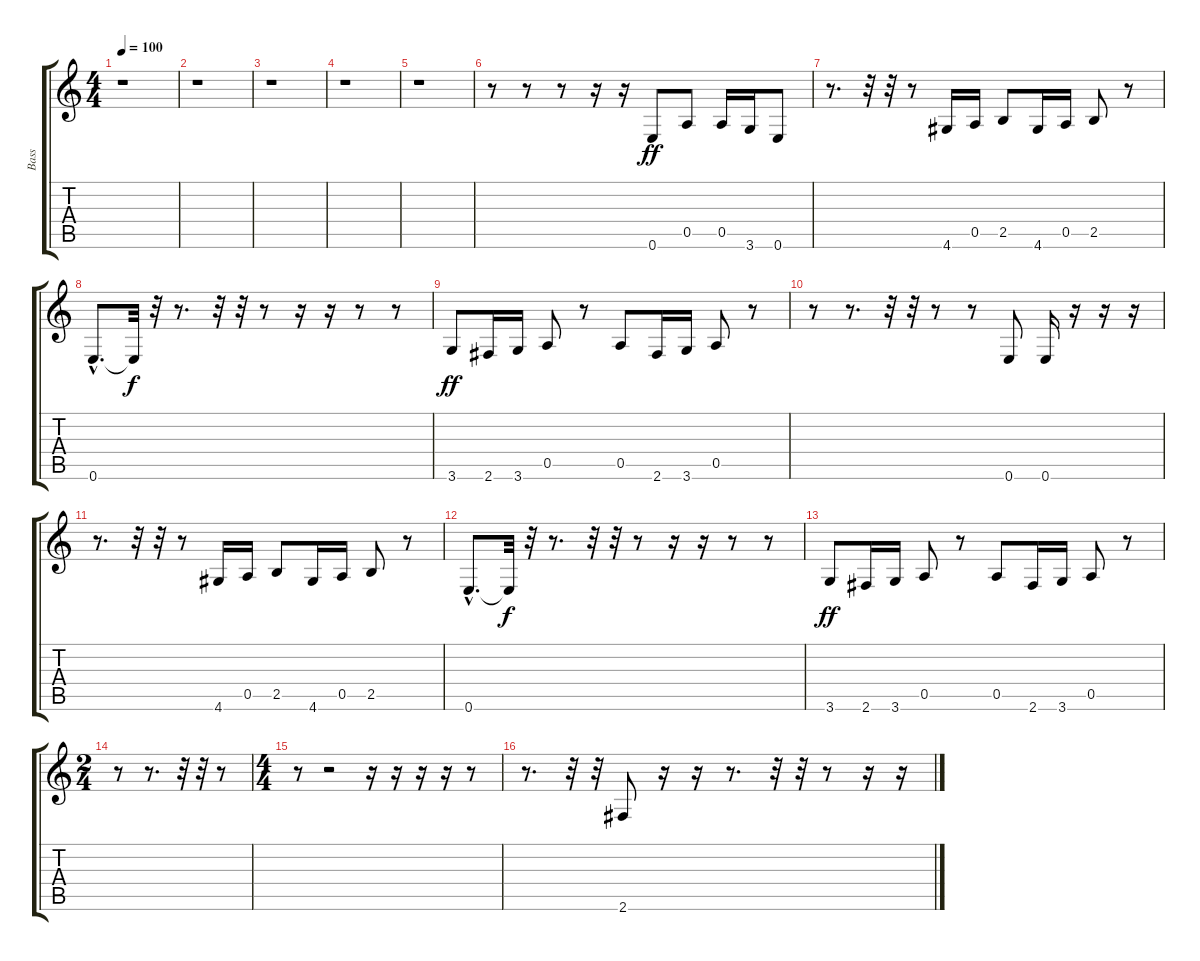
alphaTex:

\track ("Bass" "Bass") {instrument electricbassfinger}
\staff {score tabs}
\tuning (E4 B3 G3 D3 A2 E2) {hide}
\ts (4 4)
\tempo 100
\clef g2
\ks c
r.1{dy f} |
r.1 |
r.1 |
r.1 |
r.1 |
r.8 r.8 r.8 r.16 r.16 0.6.8{dy ff} 0.5.8 0.5.16 3.6.16 0.6.8 |
r.8{d} r.32 r.32 r.8 4.6.16 0.5.16 2.5.8 4.6.16 0.5.16 2.5.8 r.8 |
0.6{hac}.8{d} 0.6{t}.32{dy f} r.32 r.8{d} r.32 r.32 r.8 r.16 r.16 r.8 r.8 |
3.6.8{dy ff} 2.6.16 3.6.16 0.5.8 r.8 0.5.8 2.6.16 3.6.16 0.5.8 r.8 |
r.8 r.8{d} r.32 r.32 r.8 r.8 0.6.8 0.6.16 r.16 r.16 r.16 |
r.8{d} r.32 r.32 r.8 4.6.16 0.5.16 2.5.8 4.6.16 0.5.16 2.5.8 r.8 |
0.6{hac}.8{d} 0.6{t}.32{dy f} r.32 r.8{d} r.32 r.32 r.8 r.16 r.16 r.8 r.8 |
3.6.8{dy ff} 2.6.16 3.6.16 0.5.8 r.8 0.5.8 2.6.16 3.6.16 0.5.8 r.8 |
\ts (2 4)
r.8 r.8{d} r.32 r.32 r.8 |
\ts (4 4)
r.8 r.2 r.16 r.16 r.16 r.16 r.8 |
r.8{d} r.32 r.32 2.6.8 r.16 r.16 r.8{d} r.32 r.32 r.8 r.16 r.16
